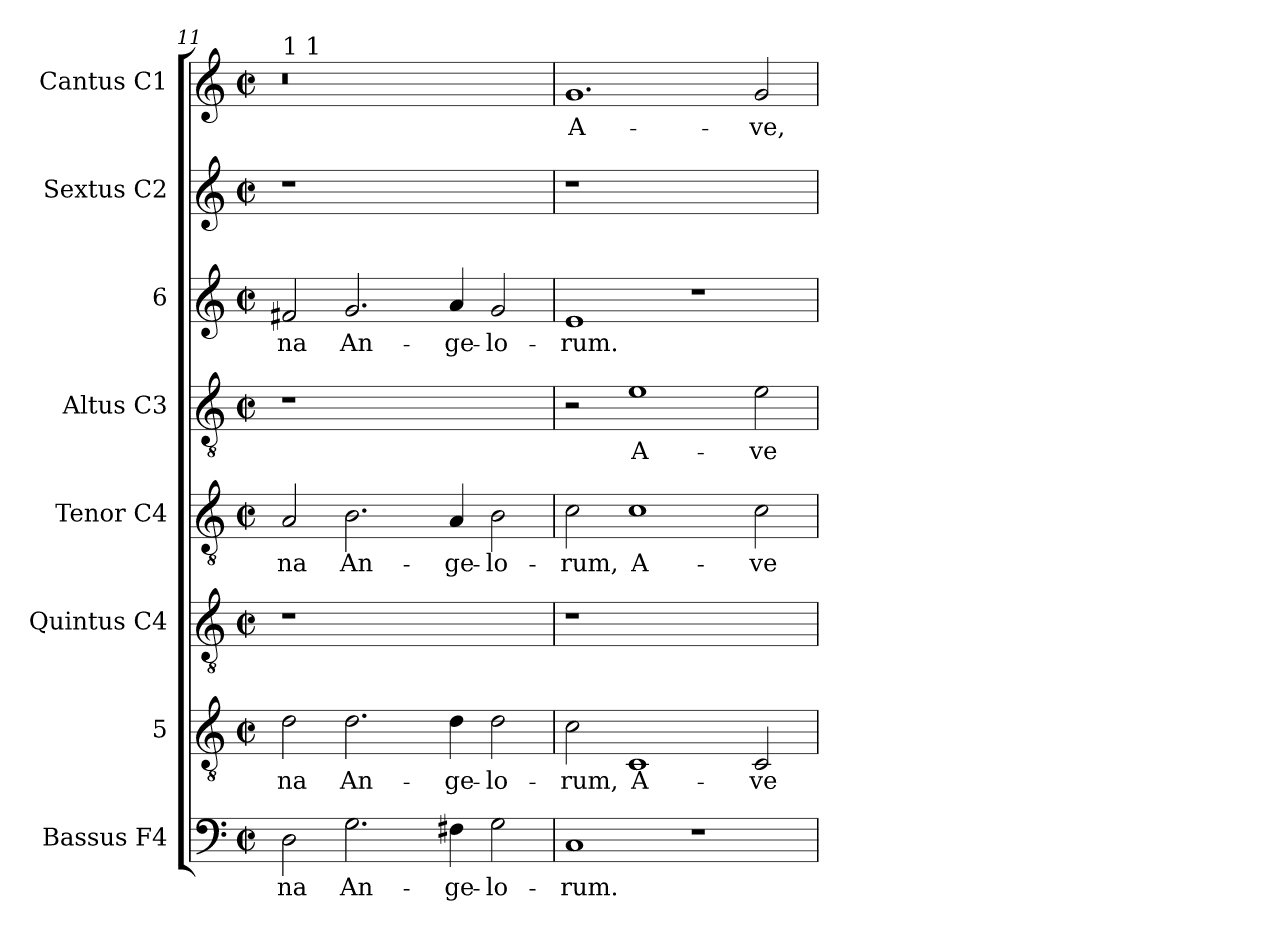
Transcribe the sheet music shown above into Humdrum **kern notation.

**kern	**text	**kern	**text	**kern	**kern	**text	**kern	**text	**kern	**text	**kern	**kern	**text
*part8	*part8	*part7	*part7	*part6	*part5	*part5	*part4	*part4	*part3	*part3	*part2	*part1	*part1
*staff8	*staff8	*staff7	*staff7	*staff6	*staff5	*staff5	*staff4	*staff4	*staff3	*staff3	*staff2	*staff1	*staff1
*I"Bassus  F4	*	*I"5	*	*I"Quintus  C4	*I"Tenor  C4	*	*I"Altus  C3	*	*I"6	*	*I"Sextus  C2	*I"Cantus  C1	*
*I'B	*	*	*	*	*I'T	*	*I'A	*	*	*	*	*I'C	*
!!LO:PB:g=z
*clefF4	*	*clefGv2	*	*clefGv2	*clefGv2	*	*clefGv2	*	*clefG2	*	*clefG2	*clefG2	*
*k[]	*	*k[]	*	*k[]	*k[]	*	*k[]	*	*k[]	*	*k[]	*k[]	*
*C:	*	*C:	*	*C:	*C:	*	*C:	*	*C:	*	*C:	*C:	*
*M2/2	*	*M2/2	*	*M2/2	*M2/2	*	*M2/2	*	*M2/2	*	*M2/2	*M2/2	*
*met(c|)	*	*met(c|)	*	*met(c|)	*met(c|)	*	*met(c|)	*	*met(c|)	*	*met(c|)	*met(c|)	*
=11	=11	=11	=11	=11	=11	=11	=11	=11	=11	=11	=11	=11	=11
!	!	!	!	!	!	!	!	!	!	!	!	!LO:TX:a:t=1 1	!
!	!LO:LY:b:cj	!	!LO:LY:b:cj	!	!	!LO:LY:b:cj	!	!	!	!LO:LY:b:cj	!	!	!
2D\	-na	2d\	-na	1r	2A/	-na	1r	.	2f#X/	-na	1r	0r	.
!	!LO:LY:b:cj	!	!LO:LY:b:cj	!	!	!LO:LY:b:cj	!	!	!	!LO:LY:b:cj	!	!	!
2.G\	An-	2.d\	An-	.	2.B\	An-	.	.	2.g/	An-	.	.	.
.	.	.	.	1ryy	.	.	1ryy	.	.	.	1ryy	.	.
!	!LO:LY:b:cj	!	!LO:LY:b:cj	!	!	!LO:LY:b:cj	!	!	!	!LO:LY:b:cj	!	!	!
4F#X\	-ge-	4d\	-ge-	.	4A/	-ge-	.	.	4a/	-ge-	.	.	.
!	!LO:LY:b:cj	!	!LO:LY:b:cj	!	!	!LO:LY:b:cj	!	!	!	!LO:LY:b:cj	!	!	!
2G\	-lo-	2d\	-lo-	.	2B\	-lo-	.	.	2g/	-lo-	.	.	.
=12	=12	=12	=12	=12	=12	=12	=12	=12	=12	=12	=12	=12	=12
!	!LO:LY:b:cj	!	!LO:LY:b:cj	!	!	!LO:LY:b:cj	!	!	!	!LO:LY:b:cj	!	!	!LO:LY:b:cj
1C	-rum.	2c\	-rum,	1r	2c\	-rum,	2r	.	1e	-rum.	1r	1.g	A-
!	!	!	!LO:LY:b:cj	!	!	!LO:LY:b:cj	!	!LO:LY:b:cj	!	!	!	!	!
.	.	1C	A-	.	1c	A-	1e	A-	.	.	.	.	.
1r	.	.	.	1ryy	.	.	.	.	1r	.	1ryy	.	.
!	!	!	!LO:LY:b:cj	!	!	!LO:LY:b:cj	!	!LO:LY:b:cj	!	!	!	!	!LO:LY:b:cj
.	.	2C/	-ve	.	2c\	-ve	2e\	-ve	.	.	.	2g/	-ve,
=	=	=	=	=	=	=	=	=	=	=	=	=	=
*-	*-	*-	*-	*-	*-	*-	*-	*-	*-	*-	*-	*-	*-
